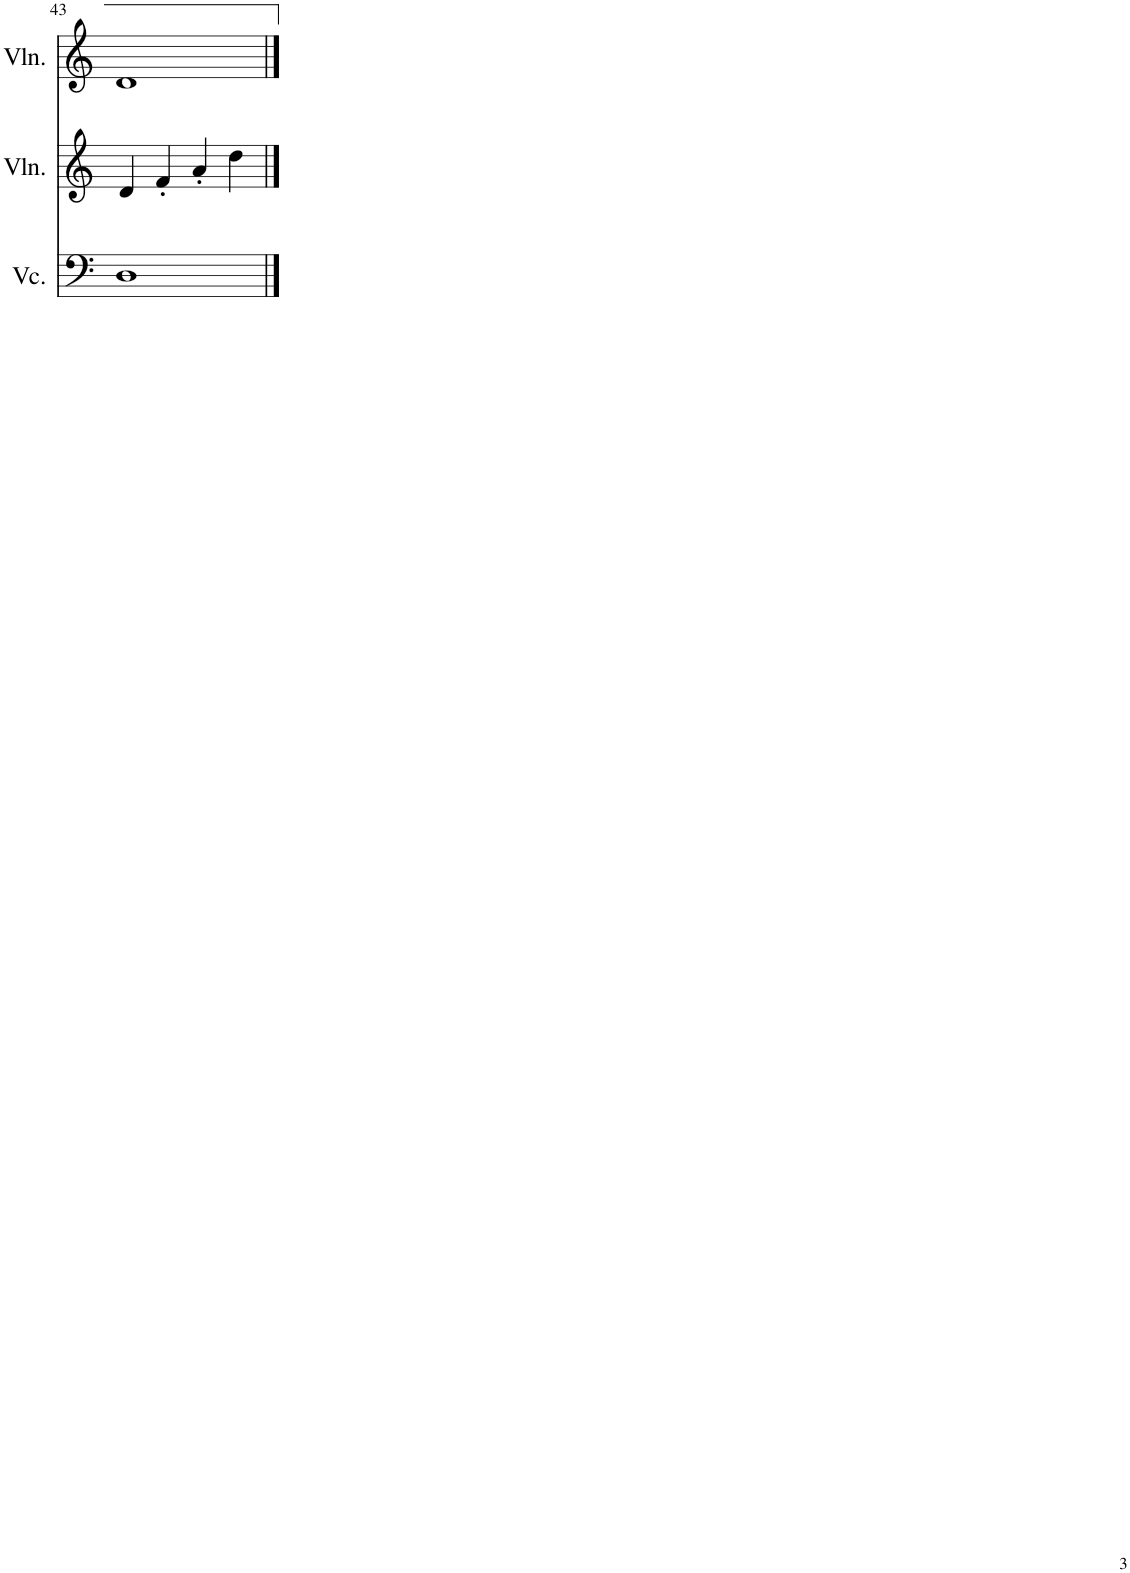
**kern	**kern	**kern
*part3	*part2	*part1
*staff3	*staff2	*staff1
*I"Violoncello	*I"Violin	*I"Violin
*I'Vc.	*I'Vln.	*I'Vln.
!!LO:PB:g=z
*clefF4	*clefG2	*clefG2
*k[]	*k[]	*k[]
*M4/4	*M4/4	*M4/4
=43	=43	=43
1D	4d/	1d
.	4f'/	.
.	4a'/	.
.	4dd\	.
==	==	==
*-	*-	*-
